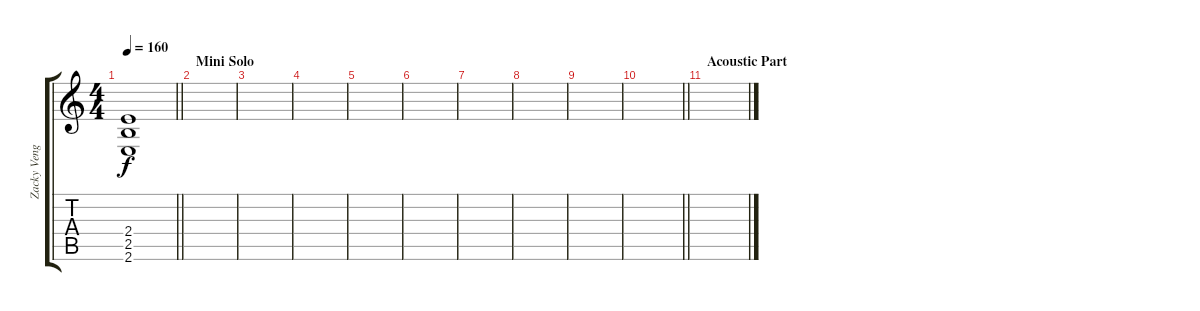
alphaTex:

\track ("Zacky Vengeance" "Zacky Veng") {instrument overdrivenguitar}
\staff {score tabs}
\tuning (E4 B3 G3 D3 A2 D2) {hide}
\ts (4 4)
\tempo 160
\clef g2
\barLineRight lightlight
\ks c
(2.4{t} 2.5{t} 2.6{t}).1{dy f} |
\section ("" "Mini Solo")
|
|
|
|
|
|
|
|
\barLineRight lightlight
|
\section ("" "Acoustic Part")
